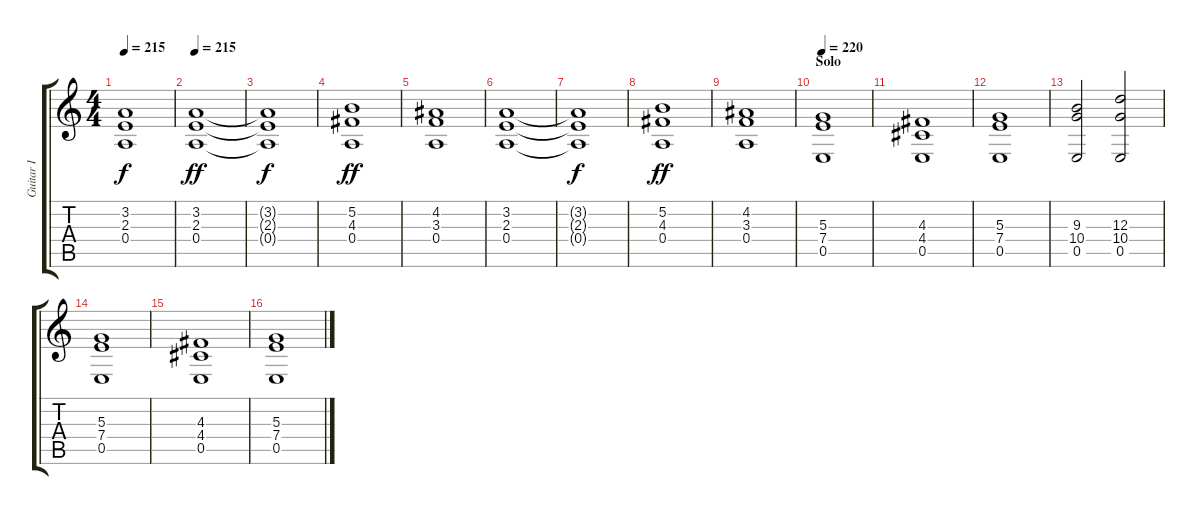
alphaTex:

\track ("Guitar I" "Guitar I") {instrument distortionguitar}
\staff {score tabs}
\tuning (B3 Gb3 D3 A2 E2 B1) {hide}
\ts (4 4)
\tempo 215
\clef g2
\ks c
(3.2{t} 2.3{t} 0.4{t}).1{dy f} |
\tempo 215
(3.2 2.3 0.4).1{dy ff} |
(3.2{t} 2.3{t} 0.4{t}).1{dy f} |
(5.2 4.3 0.4).1{dy ff} |
(4.2 3.3 0.4).1 |
(3.2 2.3 0.4).1 |
(3.2{t} 2.3{t} 0.4{t}).1{dy f} |
(5.2 4.3 0.4).1{dy ff} |
(4.2 3.3 0.4).1 |
\section ("" "Solo")
\tempo 220
(5.3 7.4 0.5).1{volume 12} |
(4.3 4.4 0.5).1 |
(5.3 7.4 0.5).1 |
(9.3 10.4 0.5).2 (12.3 10.4 0.5).2 |
(5.3 7.4 0.5).1 |
(4.3 4.4 0.5).1 |
(5.3 7.4 0.5).1
